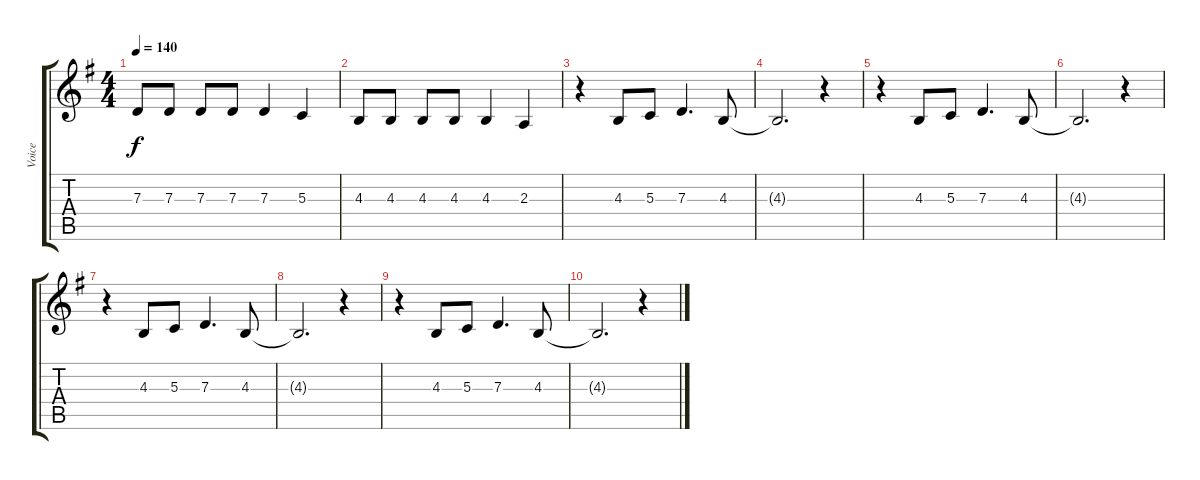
\track ("Voice" "Voice") {instrument lead2sawtooth}
\staff {score tabs}
\tuning (E4 B3 G3 D3 A2 E2) {hide}
\ts (4 4)
\tempo 140
\clef g2
\ks g
7.3.8{dy f} 7.3.8 7.3.8 7.3.8 7.3.4 5.3.4 |
4.3.8 4.3.8 4.3.8 4.3.8 4.3.4 2.3.4 |
r.4 4.3.8 5.3.8 7.3.4{d} 4.3.8 |
4.3{t}.2{d} r.4 |
r.4 4.3.8 5.3.8 7.3.4{d} 4.3.8 |
4.3{t}.2{d} r.4 |
r.4 4.3.8 5.3.8 7.3.4{d} 4.3.8 |
4.3{t}.2{d} r.4 |
r.4 4.3.8 5.3.8 7.3.4{d} 4.3.8 |
4.3{t}.2{d} r.4
